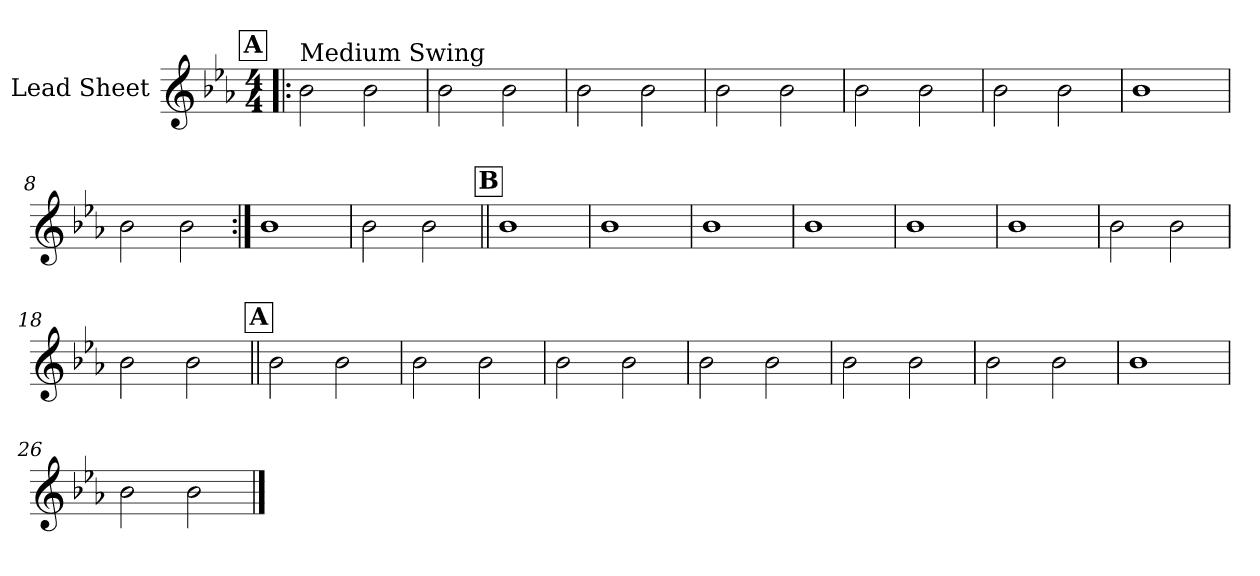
**kern
*part1
*staff1
*I"Lead Sheet
*clefG2
*k[b-e-a-]
*E-:
*M4/4
!!LO:REH:place=s1:a:fs=14:t=A
=1!|:
!LO:TX:a:t=Medium Swing
2b-\
2b-\
=2
2b-\
2b-\
=3
2b-\
2b-\
=4
2b-\
2b-\
!!LO:LB:g=z
=5
2b-\
2b-\
=6
2b-\
2b-\
=7
1b-
=8
2b-\
2b-\
!!LO:LB:g=z
=9:|!
1b-
=10
2b-\
2b-\
!!LO:LB:g=z
!!LO:REH:place=s1:a:fs=14:t=B
=11||
1b-
=12
1b-
=13
1b-
=14
1b-
!!LO:LB:g=z
=15
1b-
=16
1b-
=17
2b-\
2b-\
=18
2b-\
2b-\
!!LO:LB:g=z
!!LO:REH:place=s1:a:fs=14:t=A
=19||
2b-\
2b-\
=20
2b-\
2b-\
=21
2b-\
2b-\
=22
2b-\
2b-\
!!LO:LB:g=z
=23
2b-\
2b-\
=24
2b-\
2b-\
=25
1b-
=26
2b-\
2b-\
==
*-
